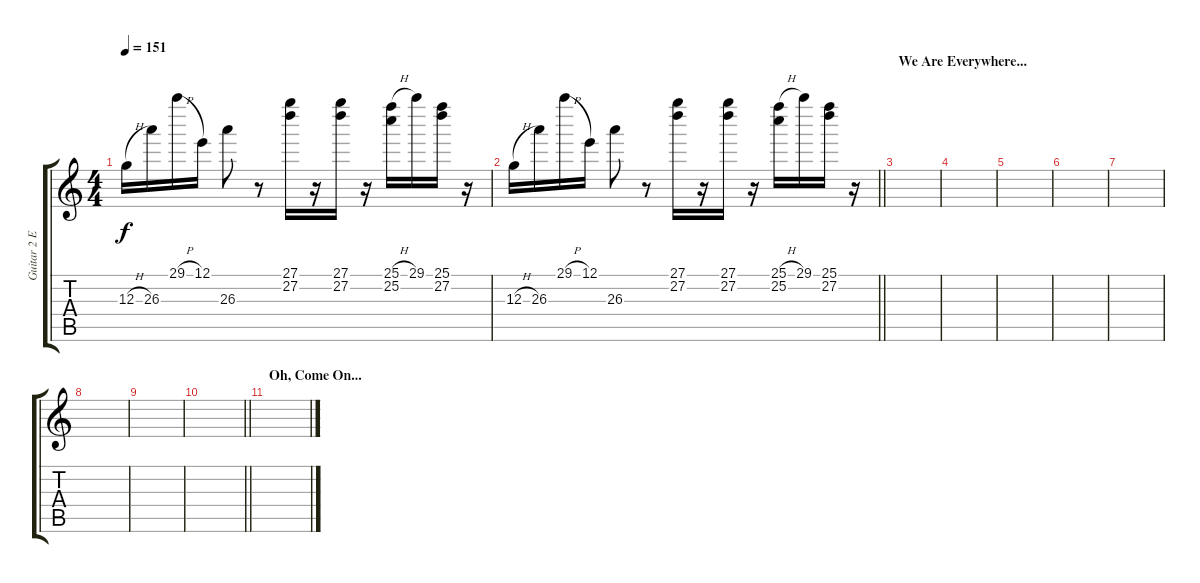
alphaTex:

\track ("Guitar 2 Effects" "Guitar 2 E") {instrument electricguitarclean}
\staff {score tabs}
\tuning (E4 B3 G3 D3 A2 E2) {hide}
\ts (4 4)
\tempo 151
\clef g2
\ks c
12.3{h}.16{dy f} 26.3.16 29.1{h}.16 12.1.16 26.3.8 r.8 (27.1 27.2).16 r.16 (27.1 27.2).16 r.16 (25.1{h} 25.2).16 29.1.16 (25.1 27.2).16 r.16 |
\barLineRight lightlight
12.3{h}.16 26.3.16 29.1{h}.16 12.1.16 26.3.8 r.8 (27.1 27.2).16 r.16 (27.1 27.2).16 r.16 (25.1{h} 25.2).16 29.1.16 (25.1 27.2).16 r.16 |
\section ("" "We Are Everywhere...")
|
|
|
|
|
|
|
\barLineRight lightlight
|
\section ("" "Oh, Come On...")
